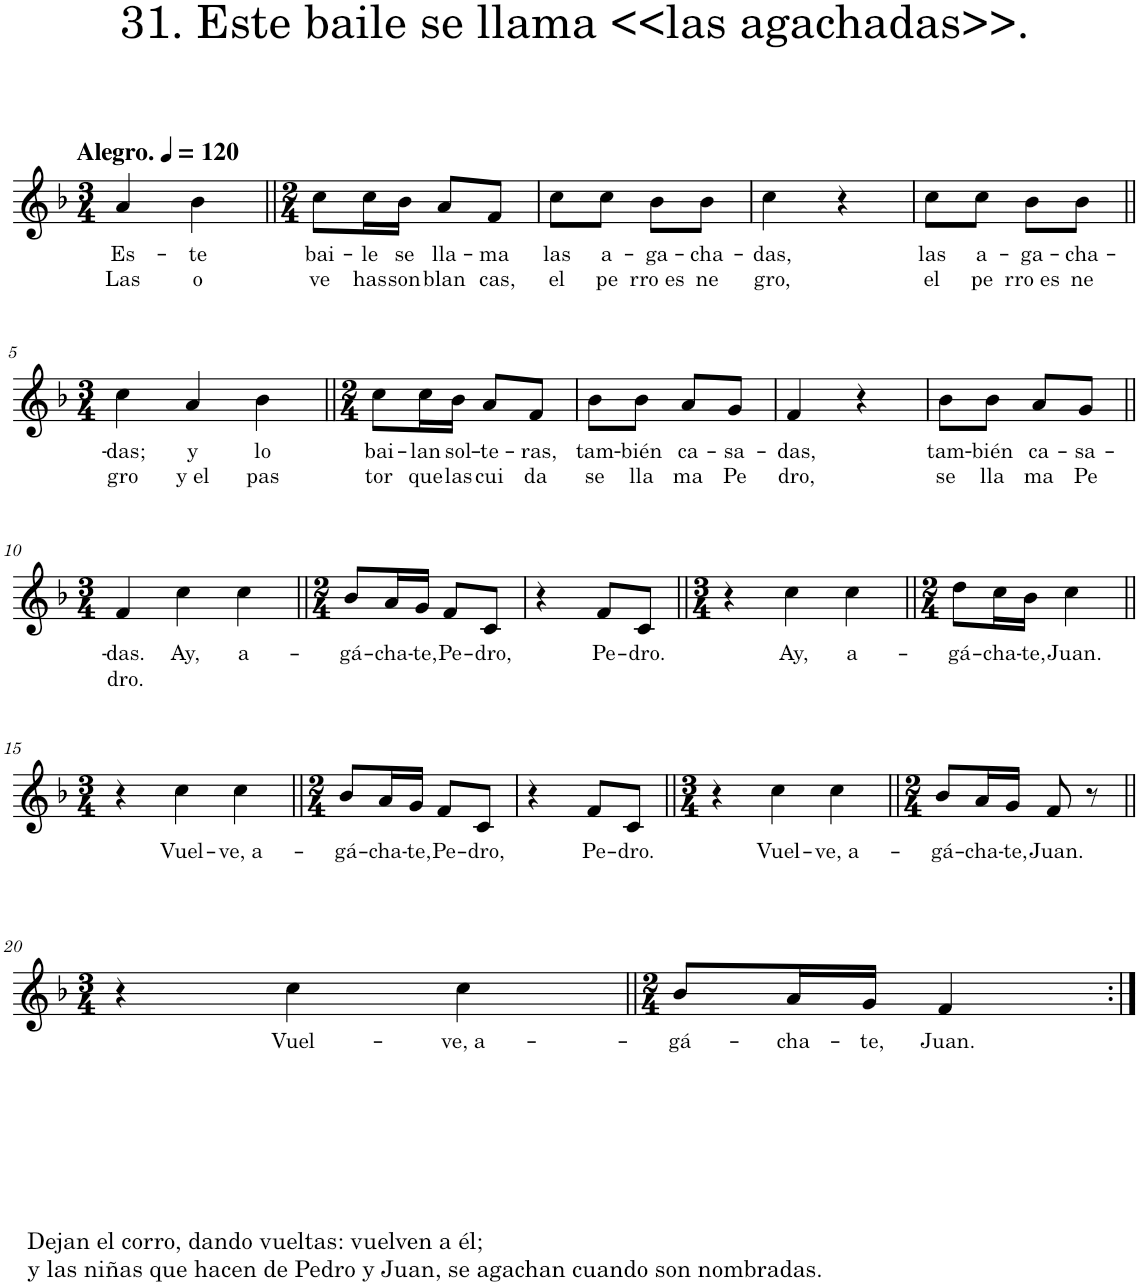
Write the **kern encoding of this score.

**kern	**text	**text
*part1	*part1	*part1
*staff1	*staff1	*staff1
*I"Piano	*	*
*I'Pno.	*	*
*clefG2	*	*
*k[b-]	*	*
*M3/4	*	*
*MM120	*	*
=	=	=
!LO:TX:a:B:t=Alegro.	!	!
!	!LO:LY:b	!LO:LY:b
4a/	Es-	Las
!	!LO:LY:b	!LO:LY:b
4b-\	-te	o
=1||	=1||	=1||
*M2/4	*	*
!	!LO:LY:b	!LO:LY:b
8cc\L	bai-	ve
!	!LO:LY:b	!LO:LY:b
16cc\L	-le	has
!	!LO:LY:b	!LO:LY:b
16b-\JJ	se	son
!	!LO:LY:b	!LO:LY:b
8a/L	lla-	blan
!	!LO:LY:b	!LO:LY:b
8f/J	-ma	cas,
=2	=2	=2
!	!LO:LY:b	!LO:LY:b
8cc\L	las	el
!	!LO:LY:b	!LO:LY:b
8cc\J	a-	pe
!	!LO:LY:b	!LO:LY:b
8b-\L	-ga-	rro es
!	!LO:LY:b	!LO:LY:b
8b-\J	-cha-	ne
=3	=3	=3
!	!LO:LY:b	!LO:LY:b
4cc\	-das,	gro,
4r	.	.
=4	=4	=4
!	!LO:LY:b	!LO:LY:b
8cc\L	las	el
!	!LO:LY:b	!LO:LY:b
8cc\J	a-	pe
!	!LO:LY:b	!LO:LY:b
8b-\L	-ga-	rro es
!	!LO:LY:b	!LO:LY:b
8b-\J	-cha-	ne
!!LO:LB:g=z
=5||	=5||	=5||
*M3/4	*	*
!	!LO:LY:b	!LO:LY:b
4cc\	-das;	gro
!	!LO:LY:b	!LO:LY:b
4a/	y	y el
!	!LO:LY:b	!LO:LY:b
4b-\	lo	pas
=6||	=6||	=6||
*M2/4	*	*
!	!LO:LY:b	!LO:LY:b
8cc\L	bai-	tor
!	!LO:LY:b	!LO:LY:b
16cc\L	-lan	que
!	!LO:LY:b	!LO:LY:b
16b-\JJ	sol-	las
!	!LO:LY:b	!LO:LY:b
8a/L	-te-	cui
!	!LO:LY:b	!LO:LY:b
8f/J	-ras,	da
=7	=7	=7
!	!LO:LY:b	!LO:LY:b
8b-\L	tam-	se
!	!LO:LY:b	!LO:LY:b
8b-\J	-bién	lla
!	!LO:LY:b	!LO:LY:b
8a/L	ca-	ma
!	!LO:LY:b	!LO:LY:b
8g/J	-sa-	Pe
=8	=8	=8
!	!LO:LY:b	!LO:LY:b
4f/	-das,	dro,
4r	.	.
=9	=9	=9
!	!LO:LY:b	!LO:LY:b
8b-\L	tam-	se
!	!LO:LY:b	!LO:LY:b
8b-\J	-bién	lla
!	!LO:LY:b	!LO:LY:b
8a/L	ca-	ma
!	!LO:LY:b	!LO:LY:b
8g/J	-sa-	Pe
!!LO:LB:g=z
=10||	=10||	=10||
*M3/4	*	*
!	!LO:LY:b	!LO:LY:b
4f/	-das.	dro.
!	!LO:LY:b	!
4cc\	Ay,	.
!	!LO:LY:b	!
4cc\	a-	.
=11||	=11||	=11||
*M2/4	*	*
!	!LO:LY:b	!
8b-/L	-gá-	.
!	!LO:LY:b	!
16a/L	-cha-	.
!	!LO:LY:b	!
16g/JJ	-te,	.
!	!LO:LY:b	!
8f/L	Pe-	.
!	!LO:LY:b	!
8c/J	-dro,	.
=12	=12	=12
4r	.	.
!	!LO:LY:b	!
8f/L	Pe-	.
!	!LO:LY:b	!
8c/J	-dro.	.
=13||	=13||	=13||
*M3/4	*	*
4r	.	.
!	!LO:LY:b	!
4cc\	Ay,	.
!	!LO:LY:b	!
4cc\	a-	.
=14||	=14||	=14||
*M2/4	*	*
!	!LO:LY:b	!
8dd\L	-gá-	.
!	!LO:LY:b	!
16cc\L	-cha-	.
!	!LO:LY:b	!
16b-\JJ	-te,	.
!	!LO:LY:b	!
4cc\	Juan.	.
!!LO:LB:g=z
=15||	=15||	=15||
*M3/4	*	*
4r	.	.
!	!LO:LY:b	!
4cc\	Vuel-	.
!	!LO:LY:b	!
4cc\	-ve, a-	.
=16||	=16||	=16||
*M2/4	*	*
!	!LO:LY:b	!
8b-/L	-gá-	.
!	!LO:LY:b	!
16a/L	-cha-	.
!	!LO:LY:b	!
16g/JJ	-te,	.
!	!LO:LY:b	!
8f/L	Pe-	.
!	!LO:LY:b	!
8c/J	-dro,	.
=17	=17	=17
4r	.	.
!	!LO:LY:b	!
8f/L	Pe-	.
!	!LO:LY:b	!
8c/J	-dro.	.
=18||	=18||	=18||
*M3/4	*	*
4r	.	.
!	!LO:LY:b	!
4cc\	Vuel-	.
!	!LO:LY:b	!
4cc\	-ve, a-	.
=19||	=19||	=19||
*M2/4	*	*
!	!LO:LY:b	!
8b-/L	-gá-	.
!	!LO:LY:b	!
16a/L	-cha-	.
!	!LO:LY:b	!
16g/JJ	-te,	.
!	!LO:LY:b	!
8f/	Juan.	.
8r	.	.
!!LO:LB:g=z
=20||	=20||	=20||
*M3/4	*	*
4r	.	.
!LO:TX:b:t=Dejan el corro, dando vueltas&colon; vuelven a él;	!	!
!LO:TX:b:t=y las niñas que hacen de Pedro y Juan, se agachan cuando son nombradas.	!	!
!	!LO:LY:b	!
4cc\	Vuel-	.
!	!LO:LY:b	!
4cc\	-ve, a-	.
=21||	=21||	=21||
*M2/4	*	*
!	!LO:LY:b	!
8b-/L	-gá-	.
!	!LO:LY:b	!
16a/L	-cha-	.
!	!LO:LY:b	!
16g/JJ	-te,	.
!	!LO:LY:b	!
4f/	Juan.	.
=:|!	=:|!	=:|!
*-	*-	*-
